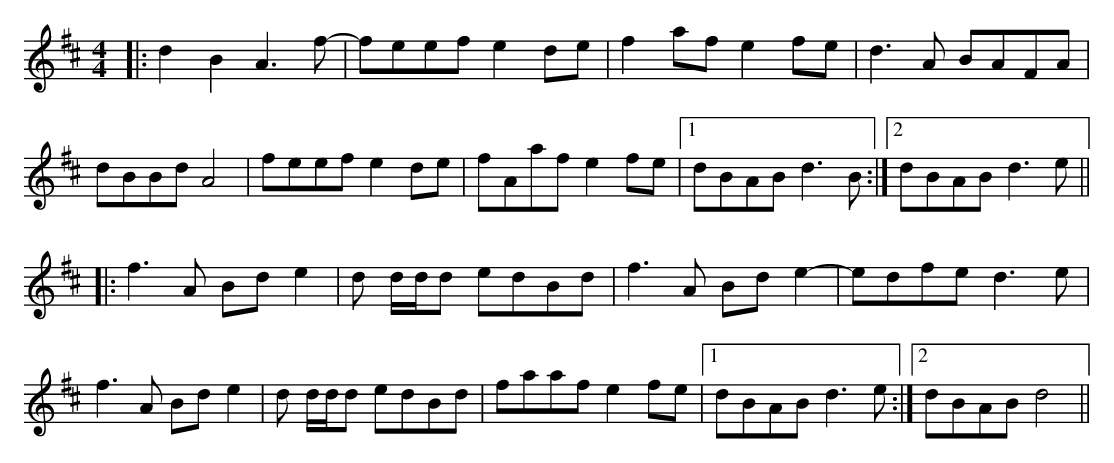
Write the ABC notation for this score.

X:1
M:4/4
K:D
|:d2 B2 A3f-|feef e2de|f2af e2fe|d3A BAFA|
dBBd A4|feef e2de|fAaf e2fe|1 dBAB d3B:|2 dBAB d3e||
|:f3A Bde2|d d/d/d edBd|f3A Bde2-|edfe d3e|
f3A Bde2|d d/d/d edBd|faaf e2fe|1 dBAB d3e:|2 dBAB d4||
